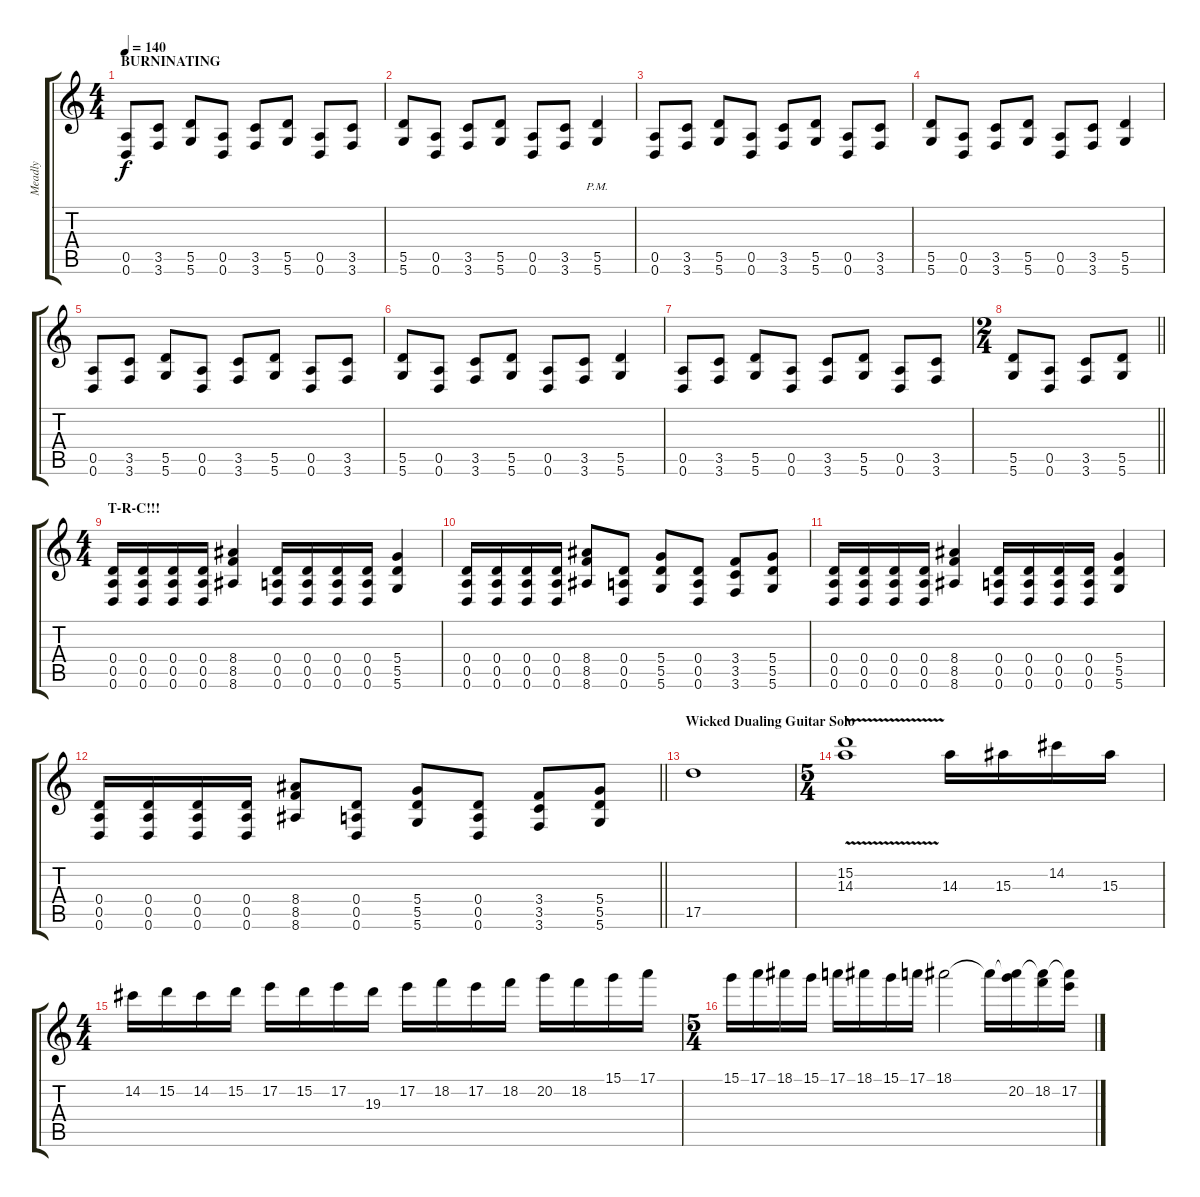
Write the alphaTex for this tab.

\track ("Meadly" "Meadly") {instrument distortionguitar}
\staff {score tabs}
\tuning (E4 B3 G3 D3 A2 D2) {hide}
\ts (4 4)
\section ("" "BURNINATING")
\tempo 140
\clef g2
\ks c
(0.5 0.6).8{dy f} (3.5 3.6).8 (5.5 5.6).8 (0.5 0.6).8 (3.5 3.6).8 (5.5 5.6).8 (0.5 0.6).8 (3.5 3.6).8 |
(5.5 5.6).8 (0.5 0.6).8 (3.5 3.6).8 (5.5 5.6).8 (0.5 0.6).8 (3.5 3.6).8 (5.5 5.6{pm}).4 |
(0.5 0.6).8 (3.5 3.6).8 (5.5 5.6).8 (0.5 0.6).8 (3.5 3.6).8 (5.5 5.6).8 (0.5 0.6).8 (3.5 3.6).8 |
(5.5 5.6).8 (0.5 0.6).8 (3.5 3.6).8 (5.5 5.6).8 (0.5 0.6).8 (3.5 3.6).8 (5.5 5.6).4 |
(0.5 0.6).8 (3.5 3.6).8 (5.5 5.6).8 (0.5 0.6).8 (3.5 3.6).8 (5.5 5.6).8 (0.5 0.6).8 (3.5 3.6).8 |
(5.5 5.6).8 (0.5 0.6).8 (3.5 3.6).8 (5.5 5.6).8 (0.5 0.6).8 (3.5 3.6).8 (5.5 5.6).4 |
(0.5 0.6).8 (3.5 3.6).8 (5.5 5.6).8 (0.5 0.6).8 (3.5 3.6).8 (5.5 5.6).8 (0.5 0.6).8 (3.5 3.6).8 |
\ts (2 4)
\barLineRight lightlight
(5.5 5.6).8 (0.5 0.6).8 (3.5 3.6).8 (5.5 5.6).8 |
\ts (4 4)
\section ("" "T-R-C!!!")
(0.4 0.5 0.6).16 (0.4 0.5 0.6).16 (0.4 0.5 0.6).16 (0.4 0.5 0.6).16 (8.4 8.5 8.6).4 (0.4 0.5 0.6).16 (0.4 0.5 0.6).16 (0.4 0.5 0.6).16 (0.4 0.5 0.6).16 (5.4 5.5 5.6).4 |
(0.4 0.5 0.6).16 (0.4 0.5 0.6).16 (0.4 0.5 0.6).16 (0.4 0.5 0.6).16 (8.4 8.5 8.6).8 (0.4 0.5 0.6).8 (5.4 5.5 5.6).8 (0.4 0.5 0.6).8 (3.4 3.5 3.6).8 (5.4 5.5 5.6).8 |
(0.4 0.5 0.6).16 (0.4 0.5 0.6).16 (0.4 0.5 0.6).16 (0.4 0.5 0.6).16 (8.4 8.5 8.6).4 (0.4 0.5 0.6).16 (0.4 0.5 0.6).16 (0.4 0.5 0.6).16 (0.4 0.5 0.6).16 (5.4 5.5 5.6).4 |
\barLineRight lightlight
(0.4 0.5 0.6).16 (0.4 0.5 0.6).16 (0.4 0.5 0.6).16 (0.4 0.5 0.6).16 (8.4 8.5 8.6).8 (0.4 0.5 0.6).8 (5.4 5.5 5.6).8 (0.4 0.5 0.6).8 (3.4 3.5 3.6).8 (5.4 5.5 5.6).8 |
\section ("" "Wicked Dualing Guitar Solo")
17.5.1{volume 13} |
\ts (5 4)
(15.2 14.3{v}).1 14.3.16 15.3.16 14.2.16 15.3.16 |
\ts (4 4)
14.2.16 15.2.16 14.2.16 15.2.16 17.2.16 15.2.16 17.2.16 19.3.16 17.2.16 18.2.16 17.2.16 18.2.16 20.2.16 18.2.16 15.1.16 17.1.16 |
\ts (5 4)
15.1.16 17.1.16 18.1.16 15.1.16 17.1.16 18.1.16 15.1.16 17.1.16 18.1.2 18.1{t}.16 (18.1{t} 20.2).16 (18.1{t} 18.2).16 (18.1{t} 17.2).16
